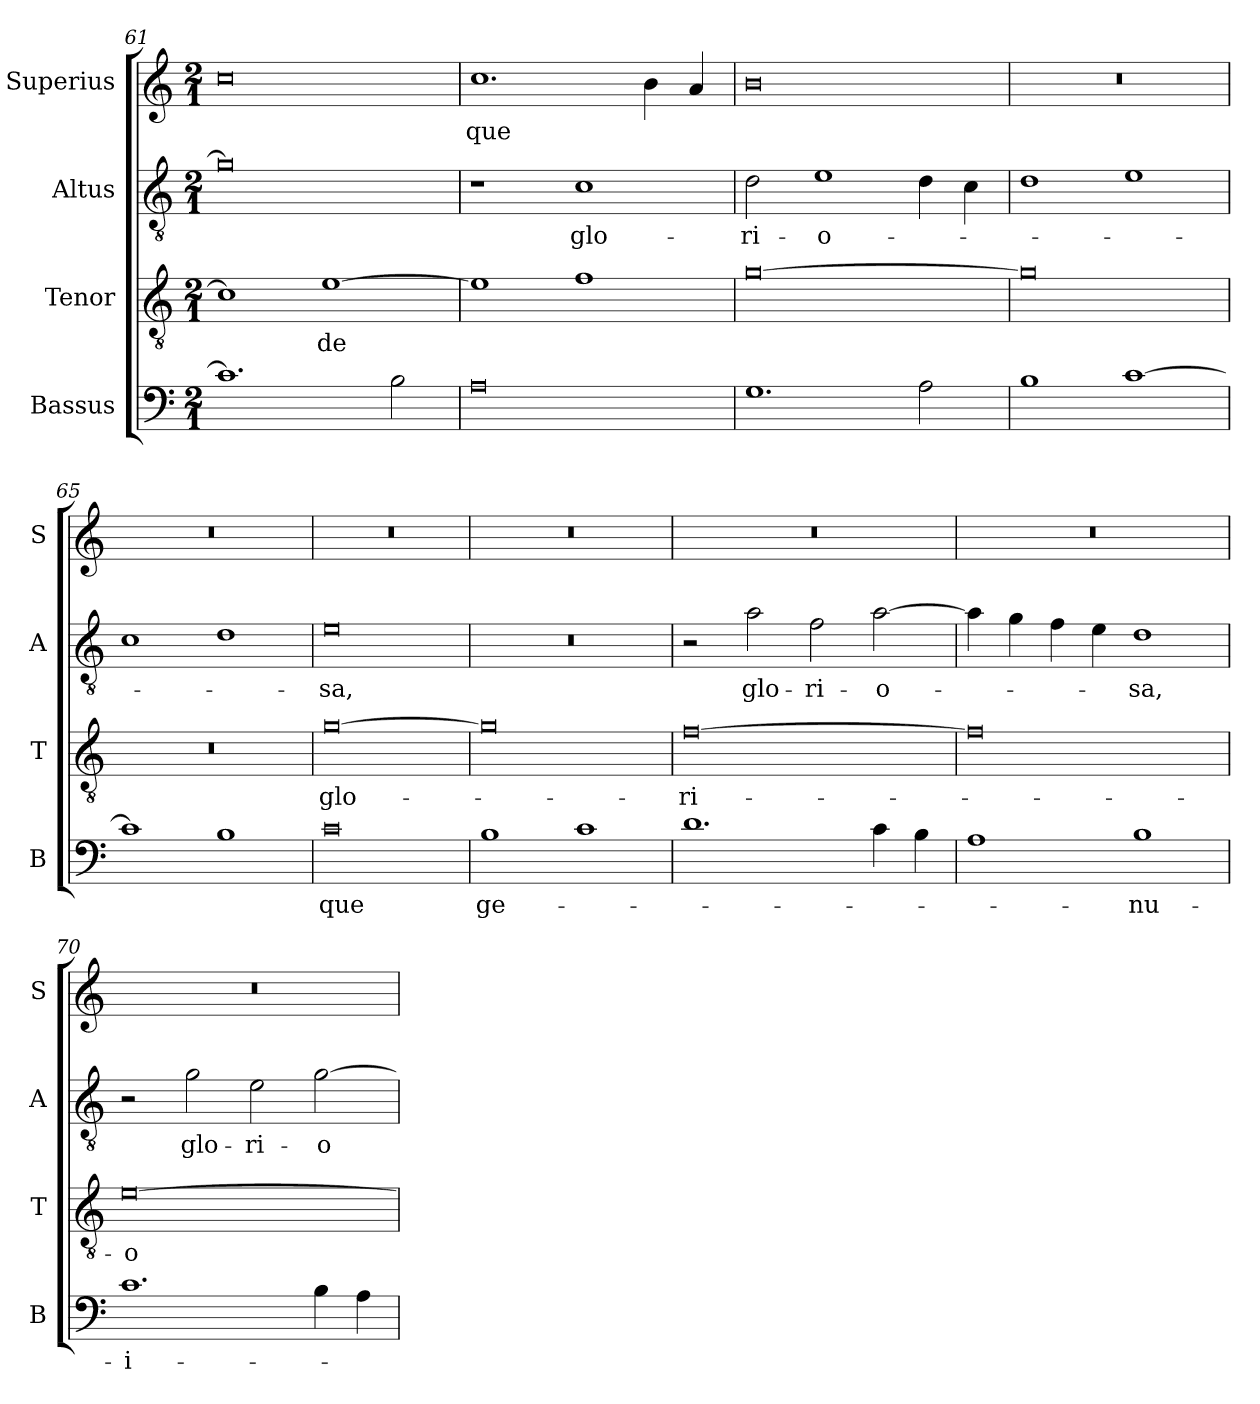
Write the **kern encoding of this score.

**kern	**text	**kern	**text	**kern	**text	**kern	**text
*part4	*part4	*part3	*part3	*part2	*part2	*part1	*part1
*staff4	*staff4	*staff3	*staff3	*staff2	*staff2	*staff1	*staff1
*I"Bassus	*	*I"Tenor	*	*I"Altus	*	*I"Superius	*
*I'B	*	*I'T	*	*I'A	*	*I'S	*
*clefF4	*	*clefGv2	*	*clefGv2	*	*clefG2	*
*k[]	*	*k[]	*	*k[]	*	*k[]	*
*M2/1	*	*M2/1	*	*M2/1	*	*M2/1	*
=61	=61	=61	=61	=61	=61	=61	=61
1.c]	.	1c]	.	0g]	.	0cc	.
.	.	[1e	-de	.	.	.	.
2B\	.	.	.	.	.	.	.
=62	=62	=62	=62	=62	=62	=62	=62
0A	.	1e]	.	1r	.	1.cc	que
.	.	1f	.	1c	glo-	.	.
.	.	.	.	.	.	4b\	.
.	.	.	.	.	.	4a/	.
=63	=63	=63	=63	=63	=63	=63	=63
1.G	.	[0g	.	2d\	-ri-	0b	.
.	.	.	.	1e	-o-	.	.
2A\	.	.	.	4d\	.	.	.
.	.	.	.	4c\	.	.	.
=64	=64	=64	=64	=64	=64	=64	=64
1B	.	0g]	.	1d	.	0r	.
[1c	.	.	.	1e	.	.	.
=65	=65	=65	=65	=65	=65	=65	=65
1c]	.	0r	.	1c	.	0r	.
1B	.	.	.	1d	.	.	.
=66	=66	=66	=66	=66	=66	=66	=66
0c	que	[0g	glo-	0e	-sa,	0r	.
=67	=67	=67	=67	=67	=67	=67	=67
1B	ge-	0g]	.	0r	.	0r	.
1c	.	.	.	.	.	.	.
=68	=68	=68	=68	=68	=68	=68	=68
1.d	.	[0f	-ri-	2r	.	0r	.
.	.	.	.	2a\	glo-	.	.
.	.	.	.	2f\	-ri-	.	.
4c\	.	.	.	[2a\	-o-	.	.
4B\	.	.	.	.	.	.	.
=69	=69	=69	=69	=69	=69	=69	=69
1A	.	0f]	.	4a\]	.	0r	.
.	.	.	.	4g\	.	.	.
.	.	.	.	4f\	.	.	.
.	.	.	.	4e\	.	.	.
1B	-nu-	.	.	1d	-sa,	.	.
=70	=70	=70	=70	=70	=70	=70	=70
1.c	-i-	[0e	-o-	2r	.	0r	.
.	.	.	.	2g\	glo-	.	.
.	.	.	.	2e\	-ri-	.	.
4B\	.	.	.	[2g\	-o-	.	.
4A\	.	.	.	.	.	.	.
=	=	=	=	=	=	=	=
*-	*-	*-	*-	*-	*-	*-	*-
